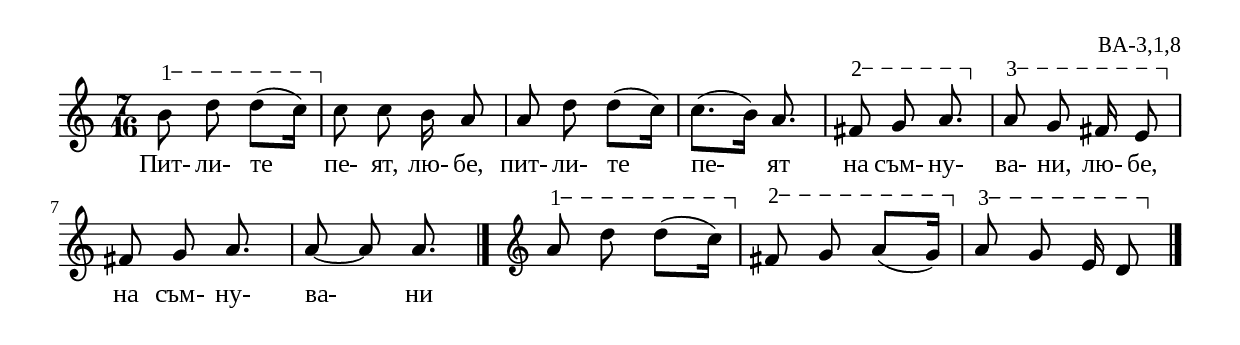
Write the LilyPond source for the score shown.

%{
BA_3_1_08
%}

\include "td-preamble.ly"

\score {
\relative c'' {
%% \tempo 4 = 152
  \time 7/16
\varA  
b8\startTextSpan d\noBeam d([ c16\stopTextSpan)] | 
c8 c\noBeam b16 a8\noBeam a8 d\noBeam d([ c16)] |
c8.([ b16)] a8.\noBeam | 
\varB
fis8\startTextSpan g\noBeam a8.\stopTextSpan | 
\varC
a8\startTextSpan g\noBeam fis16 e8\noBeam\stopTextSpan |
fis g\noBeam a8. | a8~ a\noBeam a8.
 \bar "|." 
\set Score.measureLength = #(ly:make-moment 1 16)  
 s16 \bar ""  
 \set Score.measureLength = #(ly:make-moment 7 16)  
 \clef treble 
\varA  
a8\startTextSpan d8\noBeam d8([ c16\stopTextSpan)] | %%\bar "||" 
\varB
fis,8\startTextSpan g\noBeam a8([ g16\stopTextSpan)] | %% \bar "||" 
\varC
a8\startTextSpan g\noBeam e16 d8\noBeam\stopTextSpan 
\bar "|." 
}
\addlyrics { Пит- ли- те пе- ят, лю- бе, пит- ли- те пе- ят на съм- ну- ва- ни, 
лю- бе, на съм- ну- ва- ни }
%
\layout {
  indent = #0
  line-width = 190\mm
  ragged-right=##f
}
%
\midi { 
	\context {
		\Score
		tempoWholesPerMinute = #(ly:make-moment 152 8)
		}
	}
}
%
\header{
  opus = "ВА-3,1,8"
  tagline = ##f
}


